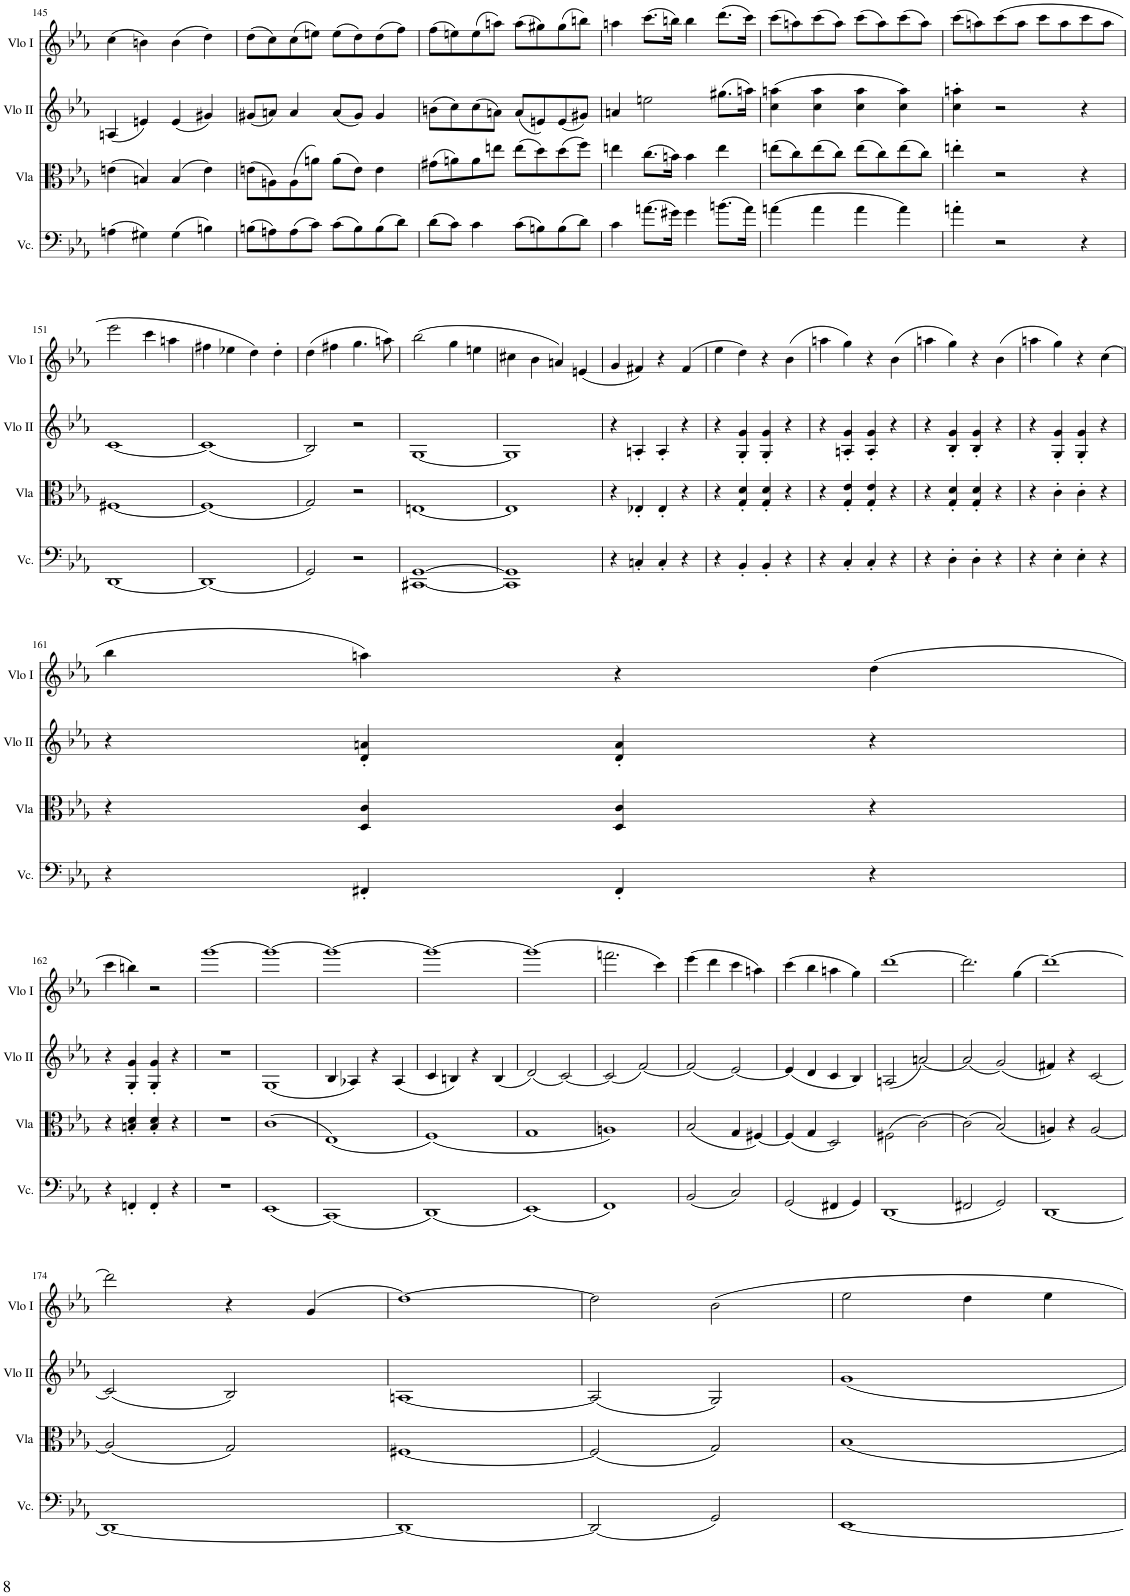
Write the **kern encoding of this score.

**kern	**kern	**kern	**kern
*part4	*part3	*part2	*part1
*staff4	*staff3	*staff2	*staff1
*I"Violoncello	*I"Viola	*I"Violino II	*I"Violino I
*I'Vc.	*I'Vla	*I'Vlo II	*I'Vlo I
!!LO:PB:g=z
*clefF4	*clefC3	*clefG2	*clefG2
*k[b-e-a-]	*k[b-e-a-]	*k[b-e-a-]	*k[b-e-a-]
*M4/4	*M4/4	*M4/4	*M4/4
*met(c)	*met(c)	*met(c)	*met(c)
=145	=145	=145	=145
(4An\	(4en\	(4An/	(4cc\
4G#X\)	4Bn/)	4en/)	4bn\)
(4G#\	(4B/	(4e/	(4b\
4Bn\)	4e\)	4g#X/)	4dd\)
=146	=146	=146	=146
(8Bn\L	(8en\L	(8g#X/L	(8dd\L
8An\)	8An\)	8an/J)	8cc\)
(8A\	(8A\	4a/	(8cc\
8c\J)	8an\J)	.	8een\J)
(8c\L	(8a\L	(8a/L	(8ee\L
8B\)	8e\J)	8g#/J)	8dd\)
(8B\	4e\	4g#/	(8dd\
8d\J)	.	.	8ff\J)
=147	=147	=147	=147
(8d\L	(8g#X\L	(8bn\L	(8ff\L
8c\J)	8an\)	8cc\)	8een\)
4c\	8a\	(8cc\	(8ee\
.	8een\J	8an\J)	8aan\J)
(8c\L	(8ee\L	(8a/L	(8aa\L
8Bn\)	8dd\)	8en/)	8gg#X\)
(8B\	(8dd\	(8e/	(8gg#\
8d\J)	8ff\J)	8g#X/J)	8bbn\J)
=148	=148	=148	=148
4c\	4een\	4an/	4aan\
(8.an\L	(8.cc\L	2een\	(8.ccc\L
16g#X\Jk)	16bn\Jk)	.	16bbn\Jk)
4g#\	4b\	.	4bb\
(8.bn\L	4ee\	(8.gg#X\L	(8.ddd\L
16a\Jk)	.	16aan\Jk)	16ccc\Jk)
=149	=149	=149	=149
(4an\	(8een\L	(4cc\ 4aan\	(8ccc\L
.	8cc\)	.	8aan\)
4a\	(8ee\	4cc\ 4aa\	(8ccc\
.	8cc\J)	.	8aa\J)
4a\	(8ee\L	4cc\ 4aa\	(8ccc\L
.	8cc\)	.	8aa\)
4a\)	(8ee\	4cc\ 4aa\)	(8ccc\
.	8cc\J)	.	8aa\J)
=150	=150	=150	=150
4an'\	4een'\	4cc\' 4aan\'	(8ccc\L
.	.	.	8aan\)
2r	2r	2r	(8ccc\
.	.	.	8aa\J
.	.	.	8ccc\L
.	.	.	8aa\
4r	4r	4r	8ccc\
.	.	.	8aa\J
!!LO:LB:g=z
=151	=151	=151	=151
[1DD	[1F#X	[1c	2eee-\
.	.	.	4ccc\
.	.	.	4aan\
=152	=152	=152	=152
(1DD]	(1F#]	(1c]	4ff#X\
.	.	.	4ee-X\
.	.	.	4dd\)
.	.	.	4dd'\
=153	=153	=153	=153
2GG/)	2G/)	2B-/)	(4dd\
.	.	.	4ff#X\
2r	2r	2r	4.gg\
.	.	.	8aan\)
=154	=154	=154	=154
[1CC#X [1GG	[1En	[1G	(2bb-\
.	.	.	4gg\
.	.	.	4een\
=155	=155	=155	=155
1CC#] 1GG]	1E]	1G]	4cc#X\
.	.	.	4b-\
.	.	.	4an/)
.	.	.	(4en/
=156	=156	=156	=156
4r	4r	4r	4g/
4Cn'/	4E-X'/	4An'/	4f#X/)
4C'/	4E-'/	4A'/	4r
4r	4r	4r	(4f#/
=157	=157	=157	=157
4r	4r	4r	4ee-\
4BB-'/	4G/' 4d/'	4G/' 4g/'	4dd\)
4BB-'/	4G/' 4d/'	4G/' 4g/'	4r
4r	4r	4r	(4b-\
=158	=158	=158	=158
4r	4r	4r	4aan\
4C'/	4G/' 4e-/'	4An/' 4g/'	4gg\)
4C'/	4G/' 4e-/'	4A/' 4g/'	4r
4r	4r	4r	(4b-\
=159	=159	=159	=159
4r	4r	4r	4aan\
4D'\	4G/' 4d/'	4B-/' 4g/'	4gg\)
4D'\	4G/' 4d/'	4B-/' 4g/'	4r
4r	4r	4r	(4b-\
=160	=160	=160	=160
4r	4r	4r	4aan\
4E-'\	4c'\	4G/' 4g/'	4gg\)
4E-'\	4c'\	4G/' 4g/'	4r
4r	4r	4r	(4cc\
!!LO:LB:g=z
=161	=161	=161	=161
4r	4r	4r	4bb-\
4FF#X'/	4D/ 4c/	4d/' 4an/'	4aan\)
4FF#'/	4D/ 4c/	4d/' 4a/'	4r
4r	4r	4r	(4dd\
!!LO:LB:g=z
=162	=162	=162	=162
4r	4r	4r	4ccc\
4FFn'/	4Bn/' 4d/'	4G/' 4g/'	4bbn\)
4FF'/	4B/' 4d/'	4G/' 4g/'	2r
4r	4r	4r	.
=163	=163	=163	=163
1r	1r	1r	[1ggg
=164	=164	=164	=164
(1EE-	(1c	(1G	1ggg_
=165	=165	=165	=165
(1CC)	(1E-)	4B-/	1ggg_
.	.	4A-X/)	.
.	.	4r	.
.	.	(4A-/	.
=166	=166	=166	=166
(1DD)	(1F)	4c/	1ggg_
.	.	4Bn/)	.
.	.	4r	.
.	.	(4B/	.
=167	=167	=167	=167
(1EE-)	1G	(2d/)	(1ggg]
.	.	[2c/)	.
=168	=168	=168	=168
1FF)	1An)	(2c/]	2.fffn\
.	.	[2f/)	.
.	.	.	4ccc\)
=169	=169	=169	=169
(2BB-/	(2B-/	(2f/]	(4eee-\
.	.	.	4ddd\
2C/)	4G/	[2e-/)	4ccc\
.	[4F#X/)	.	4aan\)
=170	=170	=170	=170
(2GG/	(4F#/]	(4e-/]	(4ccc\
.	4G/	4d/	4bb-\
4FF#X/	2D/)	4c/	4aan\
4GG/)	.	4B-/)	4gg\)
=171	=171	=171	=171
(1DD	(2F#X\	(2An/	[1ddd
.	[2c\)	[2an/)	.
=172	=172	=172	=172
2FF#X/	(2c\]	(2a/]	2.ddd\]
2GG/)	(2B-/)	(2g/)	.
.	.	.	(4gg\
=173	=173	=173	=173
[1DD	4An/)	4f#X/)	[1ddd)
.	4r	4r	.
.	[2A/	[2c/	.
!!LO:LB:g=z
=174	=174	=174	=174
1DD_	(2A/]	(2c/]	2ddd\]
.	2G/)	2B-/)	4r
.	.	.	(4g/
=175	=175	=175	=175
1DD_	[1F#X	[1An	[1dd)
=176	=176	=176	=176
(2DD/]	(2F#/]	(2A/]	2dd\]
2GG/)	2G/)	2G/)	2b-\
=177	=177	=177	=177
[1EE-	1B-	1g	2ee-\
.	.	.	4dd\
.	.	.	4ee-\
=	=	=	=
*-	*-	*-	*-
